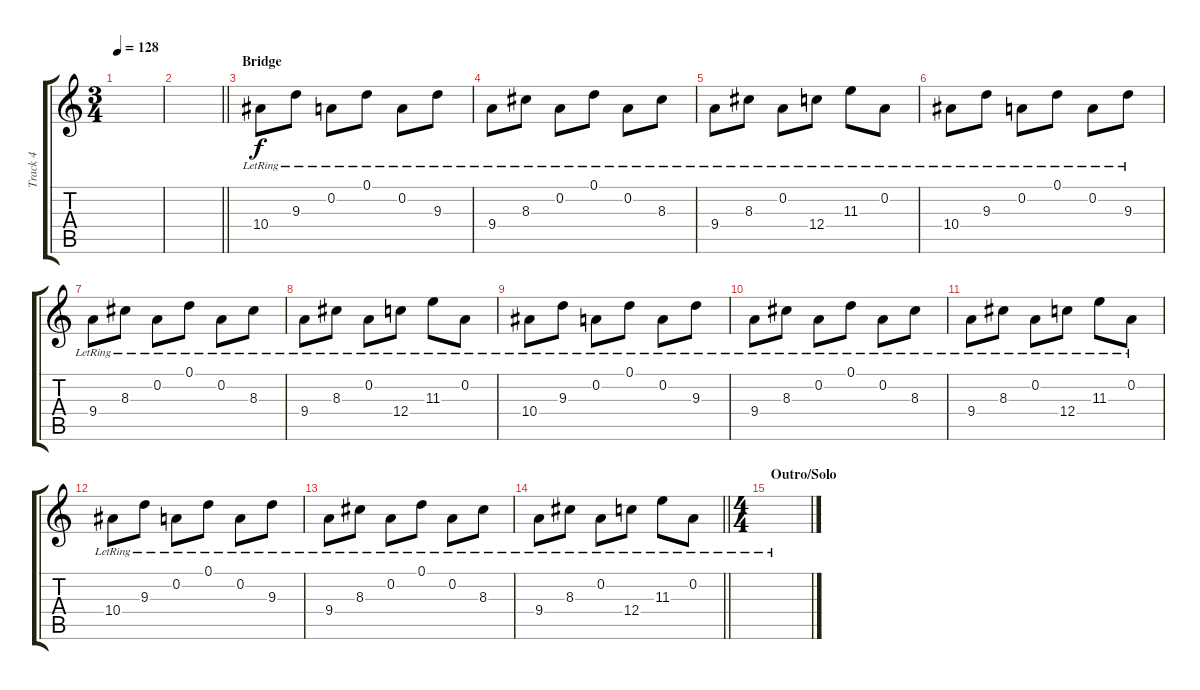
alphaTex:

\track ("Track 4" "Track 4") {instrument acousticguitarsteel}
\staff {score tabs}
\tuning (D4 A3 F3 C3 G2 D2) {hide}
\ts (3 4)
\tempo 128
\clef g2
\ks c
|
\barLineRight lightlight
|
\section ("" "Bridge")
10.4{lr}.8 9.3{lr}.8 0.2{lr}.8 0.1{lr}.8 0.2{lr}.8 9.3{lr}.8 |
9.4{lr}.8 8.3{lr}.8 0.2{lr}.8 0.1{lr}.8 0.2{lr}.8 8.3{lr}.8 |
9.4{lr}.8 8.3{lr}.8 0.2{lr}.8 12.4{lr}.8 11.3{lr}.8 0.2{lr}.8 |
10.4{lr}.8 9.3{lr}.8 0.2{lr}.8 0.1{lr}.8 0.2{lr}.8 9.3{lr}.8 |
9.4{lr}.8 8.3{lr}.8 0.2{lr}.8 0.1{lr}.8 0.2{lr}.8 8.3{lr}.8 |
9.4{lr}.8 8.3{lr}.8 0.2{lr}.8 12.4{lr}.8 11.3{lr}.8 0.2{lr}.8 |
10.4{lr}.8 9.3{lr}.8 0.2{lr}.8 0.1{lr}.8 0.2{lr}.8 9.3{lr}.8 |
9.4{lr}.8 8.3{lr}.8 0.2{lr}.8 0.1{lr}.8 0.2{lr}.8 8.3{lr}.8 |
9.4{lr}.8 8.3{lr}.8 0.2{lr}.8 12.4{lr}.8 11.3{lr}.8 0.2{lr}.8 |
10.4{lr}.8 9.3{lr}.8 0.2{lr}.8 0.1{lr}.8 0.2{lr}.8 9.3{lr}.8 |
9.4{lr}.8 8.3{lr}.8 0.2{lr}.8 0.1{lr}.8 0.2{lr}.8 8.3{lr}.8 |
\barLineRight lightlight
9.4{lr}.8 8.3{lr}.8 0.2{lr}.8 12.4{lr}.8 11.3{lr}.8 0.2{lr}.8 |
\ts (4 4)
\section ("" "Outro/Solo")
